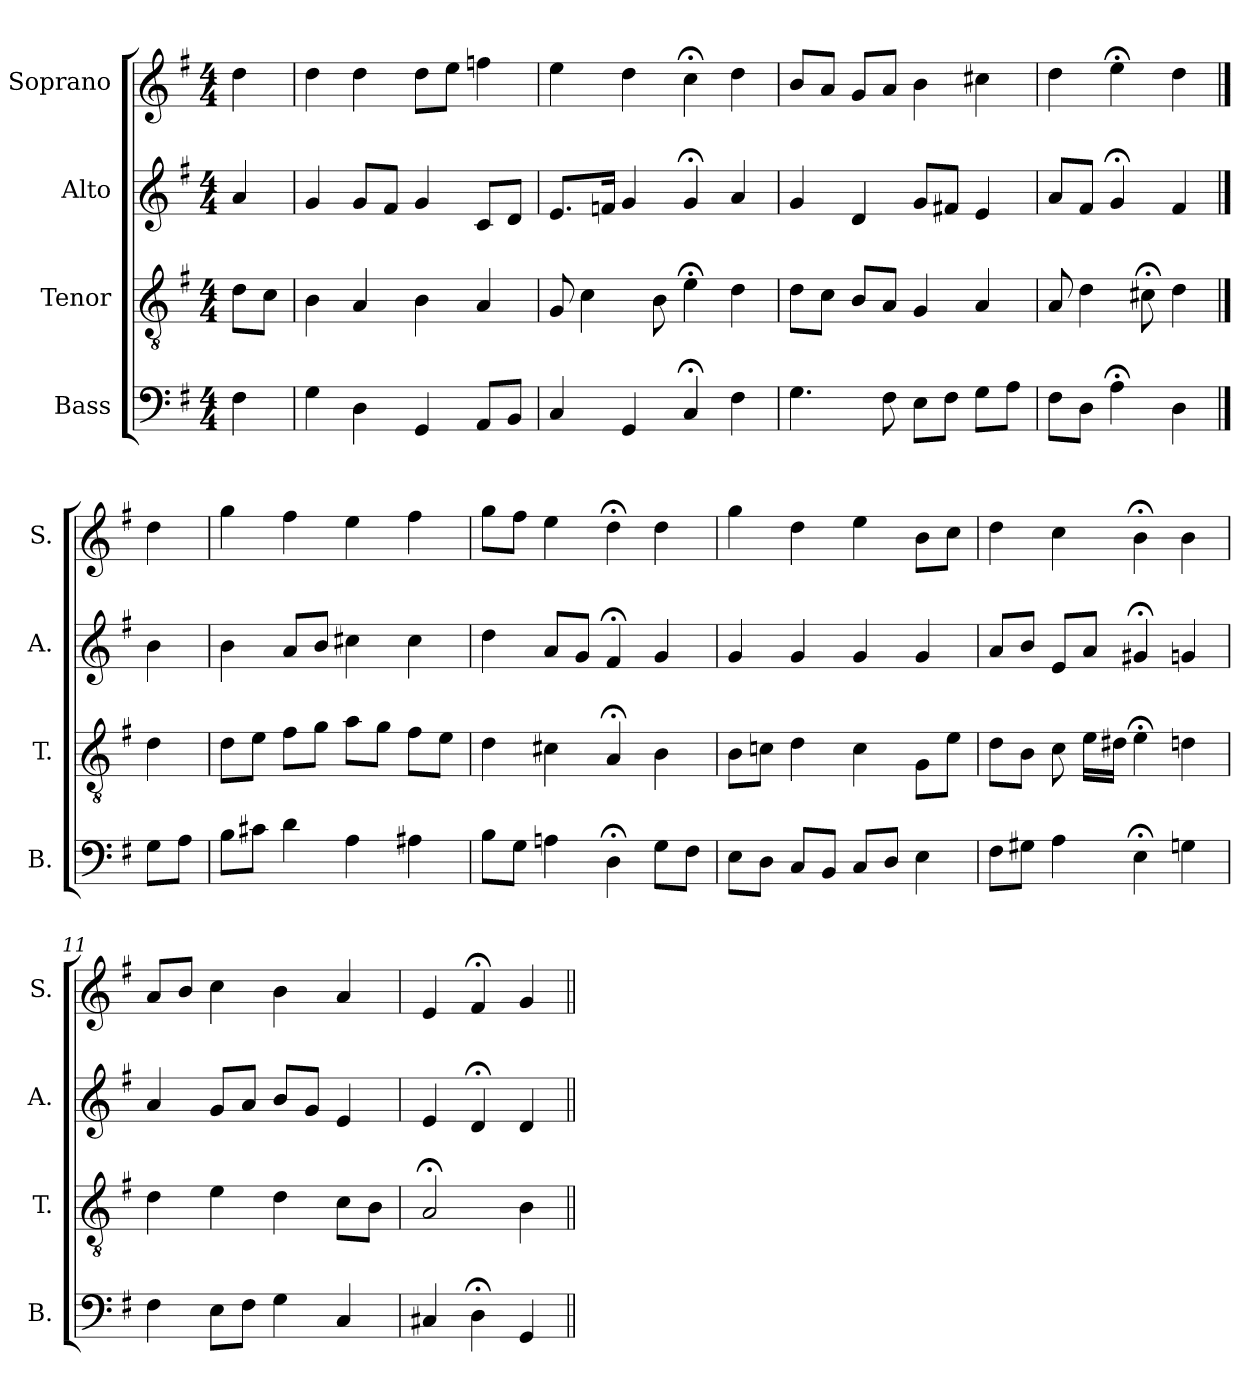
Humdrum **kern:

**kern	**kern	**kern	**kern
*part4	*part3	*part2	*part1
*staff4	*staff3	*staff2	*staff1
*I"Bass	*I"Tenor	*I"Alto	*I"Soprano
*I'B.	*I'T.	*I'A.	*I'S.
*clefF4	*clefGv2	*clefG2	*clefG2
*	*ITrd7c12	*	*
*k[f#]	*k[f#]	*k[f#]	*k[f#]
*G:	*G:	*G:	*G:
*M4/4	*M4/4	*M4/4	*M4/4
=1	=1	=1	=1
4F#\	8D\L	4a/	4dd\
.	8C\J	.	.
=2	=2	=2	=2
4G\	4BB\	4g/	4dd\
4D\	4AA/	8g/L	4dd\
.	.	8f#/J	.
4GG/	4BB\	4g/	8dd\L
.	.	.	8ee\J
8AA/L	4AA/	8c/L	4ffn\
8BB/J	.	8d/J	.
=3	=3	=3	=3
4C/	8GG/	8.e/L	4ee\
.	4C\	.	.
.	.	16fn/Jk	.
4GG/	.	4g/	4dd\
.	8BB\	.	.
4C;</	4E;<\	4g;</	4cc;<\
4F#\	4D\	4a/	4dd\
=4	=4	=4	=4
4.G\	8D\L	4g/	8b/L
.	8C\J	.	8a/J
.	8BB/L	4d/	8g/L
8F#\	8AA/J	.	8a/J
8E\L	4GG/	8g/L	4b\
8F#\J	.	8f#X/J	.
8G\L	4AA/	4e/	4cc#X\
8A\J	.	.	.
=5	=5	=5	=5
8F#\L	8AA/	8a/L	4dd\
8D\J	4D\	8f#/J	.
4A;<\	.	4g;</	4ee;<\
.	8C#X;<\	.	.
4D\	4D\	4f#/	4dd\
!!LO:LB:g=z
==6	==6	==6	==6
8G\L	4D\	4b\	4dd\
8A\J	.	.	.
=7	=7	=7	=7
8B\L	8D\L	4b\	4gg\
8c#X\J	8E\J	.	.
4d\	8F#\L	8a/L	4ff#\
.	8G\J	8b/J	.
4A\	8A\L	4cc#X\	4ee\
.	8G\J	.	.
4A#X\	8F#\L	4cc#\	4ff#\
.	8E\J	.	.
=8	=8	=8	=8
8B\L	4D\	4dd\	8gg\L
8G\J	.	.	8ff#\J
4An\	4C#X\	8a/L	4ee\
.	.	8g/J	.
4D;<\	4AA;</	4f#;</	4dd;<\
8G\L	4BB\	4g/	4dd\
8F#\J	.	.	.
=9	=9	=9	=9
8E\L	8BB\L	4g/	4gg\
8D\J	8Cn\J	.	.
8C/L	4D\	4g/	4dd\
8BB/J	.	.	.
8C/L	4C\	4g/	4ee\
8D/J	.	.	.
4E\	8GG\L	4g/	8b\L
.	8E\J	.	8cc\J
!!LO:PB:g=z
=10	=10	=10	=10
8F#\L	8D\L	8a/L	4dd\
8G#X\J	8BB\J	8b/J	.
4A\	8C\	8e/L	4cc\
.	16E\LL	8a/J	.
.	16D#X\JJ	.	.
4E;<\	4E;<\	4g#X;</	4b;<\
4Gn\	4Dn\	4gn/	4b\
=11	=11	=11	=11
4F#\	4D\	4a/	8a/L
.	.	.	8b/J
8E\L	4E\	8g/L	4cc\
8F#\J	.	8a/J	.
4G\	4D\	8b/L	4b\
.	.	8g/J	.
4C/	8C\L	4e/	4a/
.	8BB\J	.	.
=12	=12	=12	=12
4C#X/	2AA;</	4e/	4e/
4D;<\	.	4d;</	4f#;</
4GG/	4BB\	4d/	4g/
=||	=||	=||	=||
*-	*-	*-	*-
